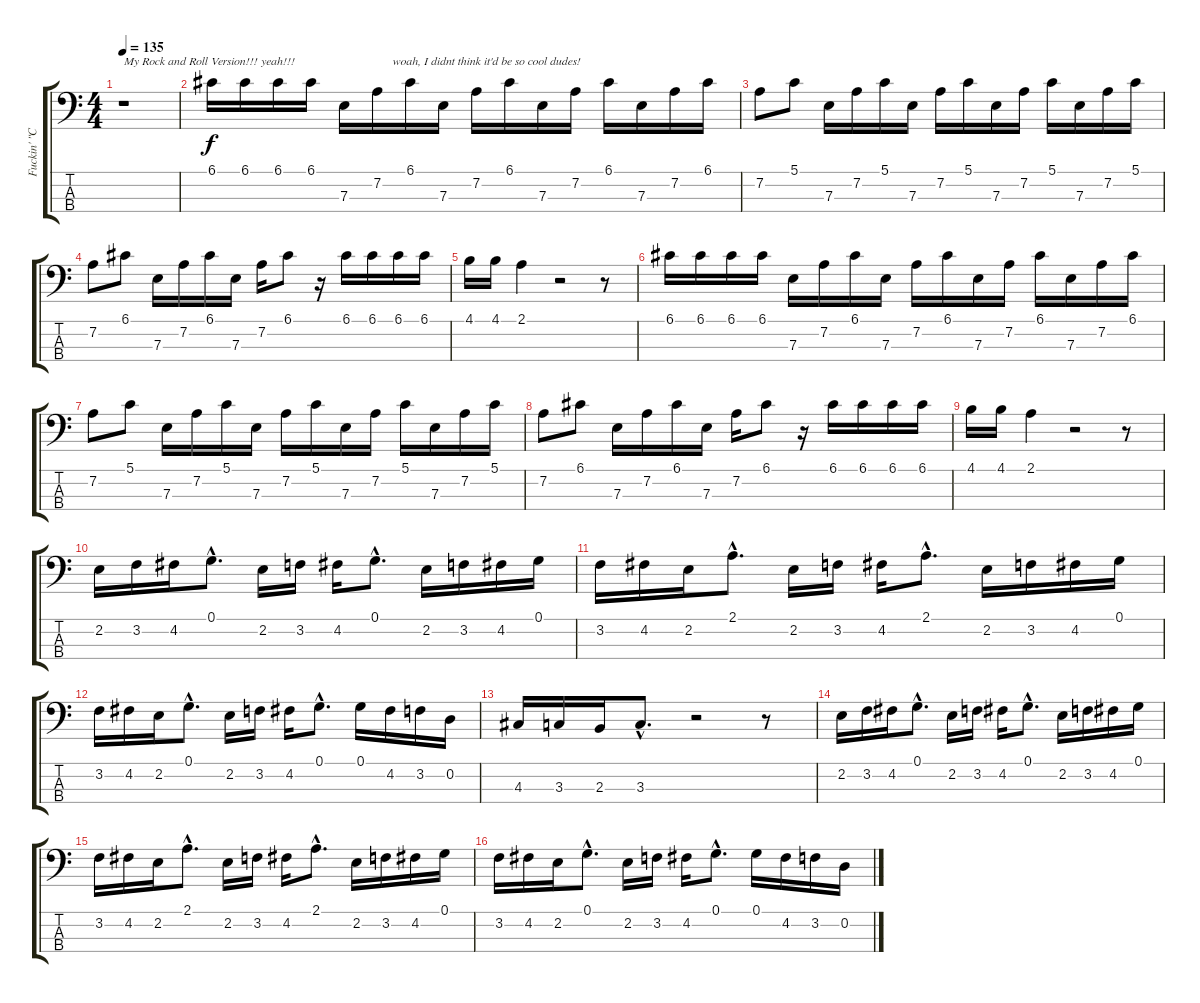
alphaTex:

\track ("Fuckin' \"Cavaquinho\"" "Fuckin' \"C") {instrument acousticguitarsteel}
\staff {score tabs}
\tuning (G2 D2 A1 E1) {hide}
\ts (4 4)
\tempo 135
\clef f4
\ks c
r.1{txt "My Rock and Roll Version!!! yeah!!!" dy f instrument acousticguitarsteel} |
6.1.16 6.1.16 6.1.16 6.1.16 7.3.16 7.2.16{txt "     woah, I didnt think it'd be so cool dudes!"} 6.1.16 7.3.16 7.2.16 6.1.16 7.3.16 7.2.16 6.1.16 7.3.16 7.2.16 6.1.16 |
7.2.8 5.1.8 7.3.16 7.2.16 5.1.16 7.3.16 7.2.16 5.1.16 7.3.16 7.2.16 5.1.16 7.3.16 7.2.16 5.1.16 |
7.2.8 6.1.8 7.3.16 7.2.16 6.1.16 7.3.16 7.2.16 6.1.8 r.16 6.1.16 6.1.16 6.1.16 6.1.16 |
4.1.16 4.1.16 2.1.4 r.2 r.8 |
6.1.16 6.1.16 6.1.16 6.1.16 7.3.16 7.2.16 6.1.16 7.3.16 7.2.16 6.1.16 7.3.16 7.2.16 6.1.16 7.3.16 7.2.16 6.1.16 |
7.2.8 5.1.8 7.3.16 7.2.16 5.1.16 7.3.16 7.2.16 5.1.16 7.3.16 7.2.16 5.1.16 7.3.16 7.2.16 5.1.16 |
7.2.8 6.1.8 7.3.16 7.2.16 6.1.16 7.3.16 7.2.16 6.1.8 r.16 6.1.16 6.1.16 6.1.16 6.1.16 |
4.1.16 4.1.16 2.1.4 r.2 r.8 |
2.2.16 3.2.16 4.2.16 0.1{hac}.8{d} 2.2.16 3.2.16 4.2.16 0.1{hac}.8{d} 2.2.16 3.2.16 4.2.16 0.1.16 |
3.2.16 4.2.16 2.2.16 2.1{hac}.8{d} 2.2.16 3.2.16 4.2.16 2.1{hac}.8{d} 2.2.16 3.2.16 4.2.16 0.1.16 |
3.2.16 4.2.16 2.2.16 0.1{hac}.8{d} 2.2.16 3.2.16 4.2.16 0.1{hac}.8{d} 0.1.16 4.2.16 3.2.16 0.2.16 |
4.3.16 3.3.16 2.3.16 3.3{hac}.8{d} r.2 r.8 |
2.2.16 3.2.16 4.2.16 0.1{hac}.8{d} 2.2.16 3.2.16 4.2.16 0.1{hac}.8{d} 2.2.16 3.2.16 4.2.16 0.1.16 |
3.2.16 4.2.16 2.2.16 2.1{hac}.8{d} 2.2.16 3.2.16 4.2.16 2.1{hac}.8{d} 2.2.16 3.2.16 4.2.16 0.1.16 |
3.2.16 4.2.16 2.2.16 0.1{hac}.8{d} 2.2.16 3.2.16 4.2.16 0.1{hac}.8{d} 0.1.16 4.2.16 3.2.16 0.2.16
